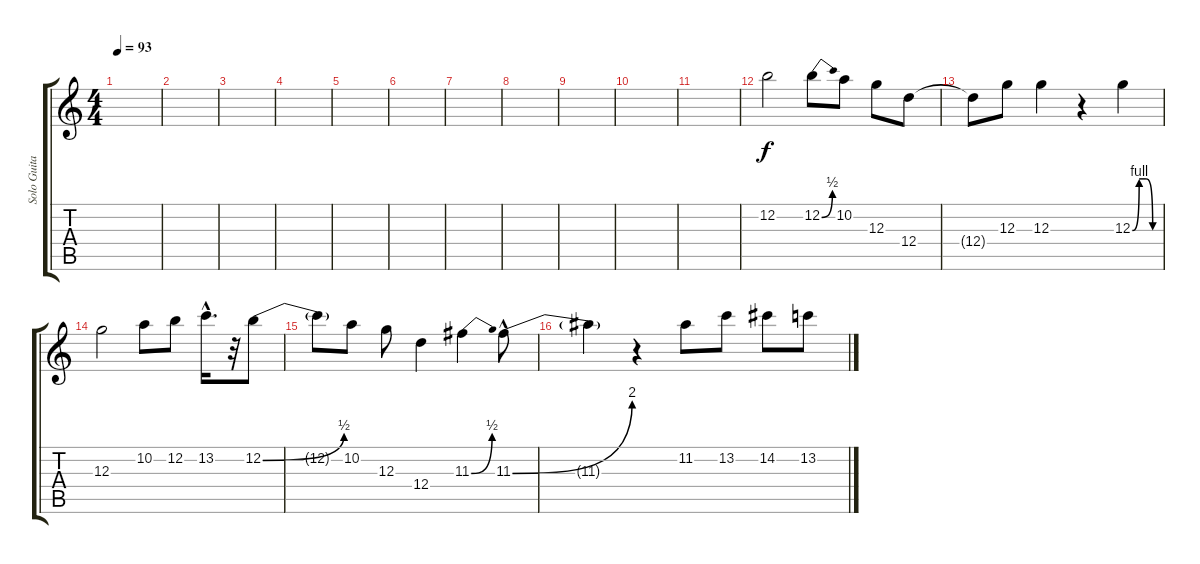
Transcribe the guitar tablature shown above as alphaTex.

\track ("Solo Guitar" "Solo Guita") {instrument overdrivenguitar}
\staff {score tabs}
\tuning (E4 B3 G3 D3 A2 E2) {hide}
\ts (4 4)
\tempo 93
\clef g2
\ks c
|
|
|
|
|
|
|
|
|
|
|
12.2.2 12.2{be (bend 0 0 60 2)}.8 10.2.8 12.3.8 12.4.8 |
12.4{t}.8 12.3.8 12.3.4 r.4 12.3{be (custom 0 0 15 4 30 4 45 0 60 0)}.4 |
12.3.2 10.2.8 12.2.8 13.2{hac}.16{d} r.32 12.2{be (bend 0 0 60 2)}.8 |
12.2{t}.8 10.2.8 12.3.8 12.4.4 11.3{be (bend 0 0 60 2)}.4 11.3{be (bend 0 0 60 8) hac}.8 |
11.3{t}.4 r.4 11.2.8 13.2.8 14.2.8 13.2.8
